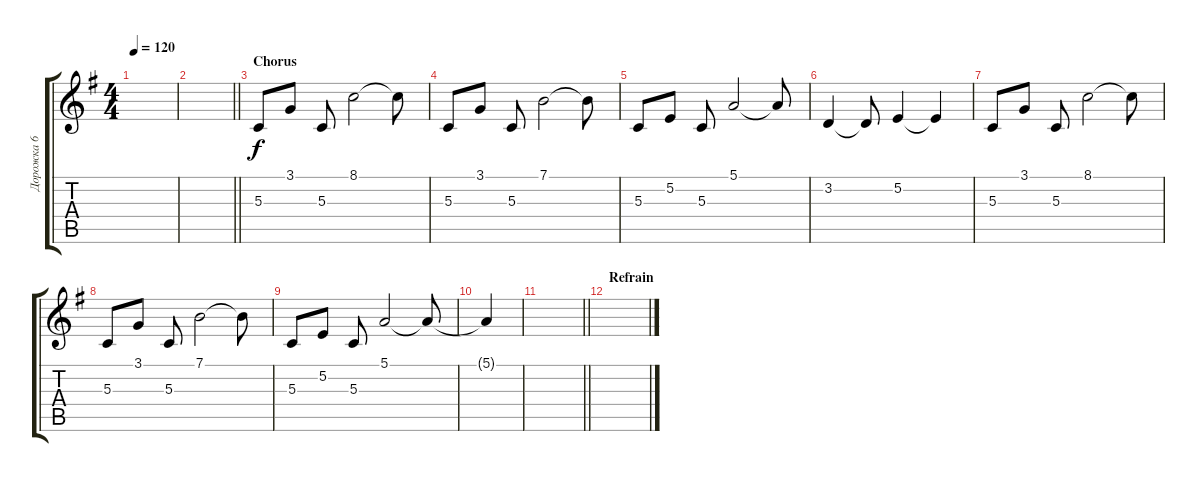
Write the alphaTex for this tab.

\track ("Дорожка 6" "Дорожка 6") {instrument fx4atmosphere bank 1}
\staff {score tabs}
\tuning (E4 B3 G3 D3 A2 E2) {hide}
\ts (4 4)
\tempo 120
\clef g2
\ks g
|
\barLineRight lightlight
|
\section ("" "Chorus")
5.3.8{instrument lead2sawtooth} 3.1.8 5.3.8 8.1.2 8.1{t}.8 |
5.3.8 3.1.8 5.3.8 7.1.2 7.1{t}.8 |
5.3.8 5.2.8 5.3.8 5.1.2 5.1{t}.8 |
3.2.4 3.2{t}.8 5.2.4 5.2{t}.4 |
5.3.8 3.1.8 5.3.8 8.1.2 8.1{t}.8 |
5.3.8 3.1.8 5.3.8 7.1.2 7.1{t}.8 |
5.3.8 5.2.8 5.3.8 5.1.2 5.1{t}.8 |
5.1{t}.4 |
\barLineRight lightlight
|
\section ("" "Refrain")
